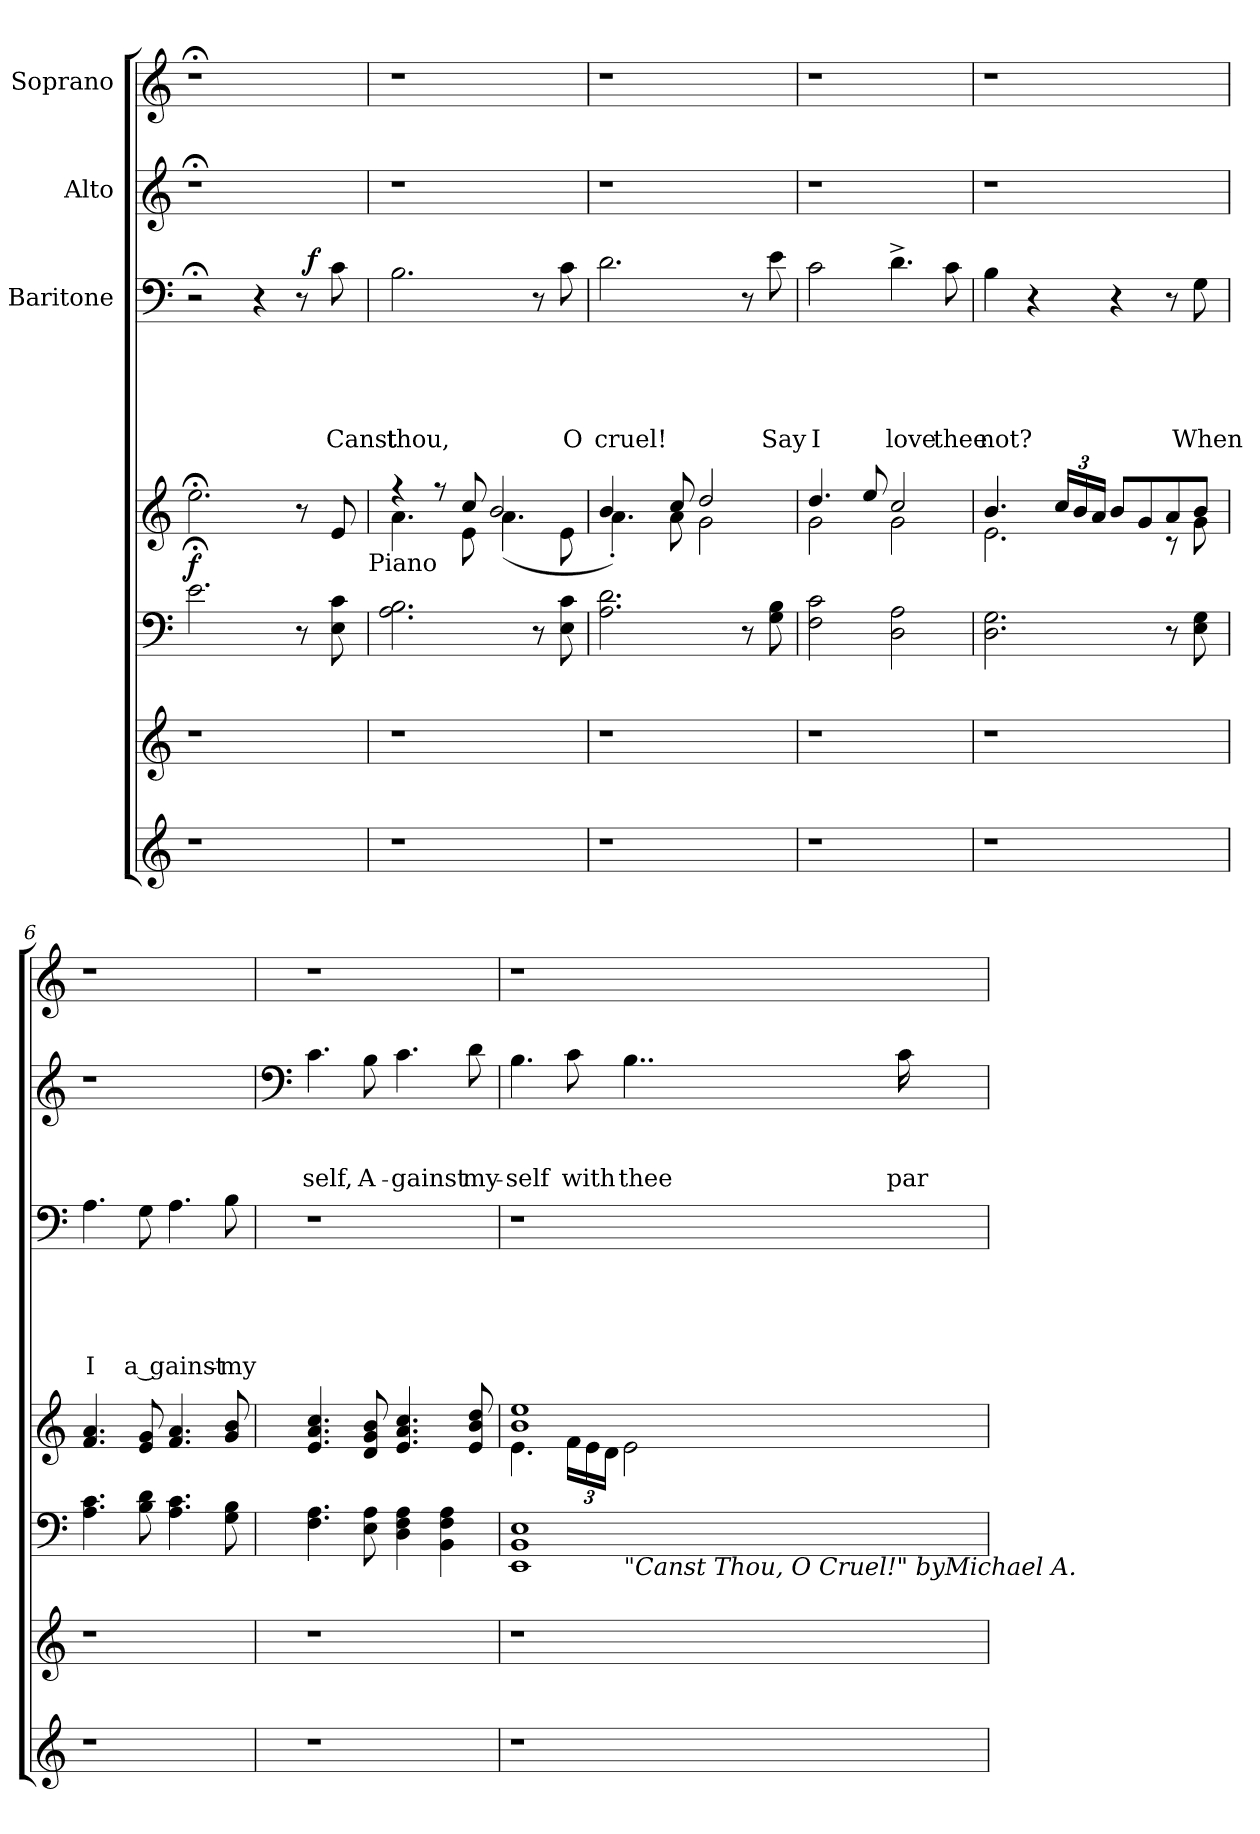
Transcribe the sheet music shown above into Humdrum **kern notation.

**kern	**kern	**kern	**kern	**dynam	**kern	**text	**text	**text	**text	**text	**dynam	**kern	**text	**text	**text	**kern
*part6	*part5	*part4	*part4	*part4	*part3	*part3	*part3	*part3	*part3	*part3	*part3	*part2	*part2	*part2	*part2	*part1
*staff7	*staff6	*staff5	*staff4	*staff4/5	*staff3	*staff3	*staff3	*staff3	*staff3	*staff3	*staff3	*staff2	*staff2	*staff2	*staff2	*staff1
*	*	*	*	*	*I"Baritone	*	*	*	*	*	*	*I"Alto	*	*	*	*I"Soprano
*clefG2	*clefG2	*clefF4	*clefG2	*	*clefF4	*	*	*	*	*	*	*clefG2	*	*	*	*clefG2
*k[]	*k[]	*k[]	*k[]	*	*k[]	*	*	*	*	*	*	*k[]	*	*	*	*k[]
*C:	*C:	*C:	*C:	*	*C:	*	*	*	*	*	*	*C:	*	*	*	*C:
*MM88	*MM88	*MM88	*MM88	*	*MM88	*	*	*	*	*	*	*MM88	*	*	*	*MM88
=1	=1	=1	=1	=1	=1	=1	=1	=1	=1	=1	=1	=1	=1	=1	=1	=1
!	!	!	!	!LO:DY:a=2	!	!	!	!	!	!	!	!	!	!	!	!
*	*	*	*	*	*^	*	*	*	*	*	*	*	*	*	*	*
1r	1r	2.e;<\	2.ee;<\	f	2r;<	2ryy	.	.	.	.	.	.	1r;<	.	.	.	1r;<
.	.	.	.	.	4r	4ryy	.	.	.	.	.	.	.	.	.	.	.
.	.	8r	8r	.	8r	32ryy	.	.	.	.	.	.	.	.	.	.	.
!	!	!	!	!	!	!	!	!	!	!	!	!LO:DY:a	!	!	!	!	!
.	.	.	.	.	.	8..ryy	.	.	.	.	.	f	.	.	.	.	.
!	!	!	!	!	!	!	!	!	!	!	!LO:LY:b	!	!	!	!	!	!
.	.	8E\ 8c\	8e/	.	8c\	.	.	.	.	.	Canst	.	.	.	.	.	.
!	!	!	!LO:TX:b:t=Piano	!	!	!	!	!	!	!	!	!	!	!	!	!	!
=2	=2	=2	=2	=2	=2	=2	=2	=2	=2	=2	=2	=2	=2	=2	=2	=2	=2
*	*	*	*^	*	*	*	*	*	*	*	*	*	*	*	*	*	*
!	!	!	!	!	!	!	!	!	!	!	!	!LO:LY:b	!	!	!	!	!	!
*	*	*	*	*	*	*v	*v	*	*	*	*	*	*	*	*	*	*	*
1r	1r	2.A\ 2.B\	4rff	4.a\	.	2.B\	.	.	.	.	thou,	.	1r	.	.	.	1r
.	.	.	8ree	.	.	.	.	.	.	.	.	.	.	.	.	.	.
.	.	.	8cc/	8e\	.	.	.	.	.	.	.	.	.	.	.	.	.
.	.	.	2b/	(>4.a\	.	.	.	.	.	.	.	.	.	.	.	.	.
.	.	8r	.	.	.	8r	.	.	.	.	.	.	.	.	.	.	.
!	!	!	!	!	!	!	!	!	!	!	!LO:LY:b	!	!	!	!	!	!
.	.	8E\ 8c\	.	8e\	.	8c\	.	.	.	.	O	.	.	.	.	.	.
=3	=3	=3	=3	=3	=3	=3	=3	=3	=3	=3	=3	=3	=3	=3	=3	=3	=3
!	!	!	!	!	!	!	!	!	!	!	!LO:LY:b	!	!	!	!	!	!
1r	1r	2.A\ 2.d\	4b/	4.a'<\)	.	2.d\	.	.	.	.	cruel!	.	1r	.	.	.	1r
.	.	.	8ryy	.	.	.	.	.	.	.	.	.	.	.	.	.	.
.	.	.	8cc/	8a\	.	.	.	.	.	.	.	.	.	.	.	.	.
.	.	.	2dd/	2g\	.	.	.	.	.	.	.	.	.	.	.	.	.
.	.	8r	.	.	.	8r	.	.	.	.	.	.	.	.	.	.	.
!	!	!	!	!	!	!	!	!	!	!	!LO:LY:b	!	!	!	!	!	!
.	.	8G\ 8B\	.	.	.	8e\	.	.	.	.	Say	.	.	.	.	.	.
=4	=4	=4	=4	=4	=4	=4	=4	=4	=4	=4	=4	=4	=4	=4	=4	=4	=4
!	!	!	!	!	!	!	!	!	!	!	!LO:LY:b:rj	!	!	!	!	!	!
1r	1r	2F\ 2c\	4.dd/	2g\	.	2c\	.	.	.	.	I	.	1r	.	.	.	1r
.	.	.	8ee/	.	.	.	.	.	.	.	.	.	.	.	.	.	.
!	!	!	!	!	!	!	!	!	!	!	!LO:LY:b	!	!	!	!	!	!
.	.	2D\ 2A\	2cc/	2g\	.	4.d^>\	.	.	.	.	love	.	.	.	.	.	.
!	!	!	!	!	!	!	!	!	!	!	!LO:LY:b	!	!	!	!	!	!
.	.	.	.	.	.	8c\	.	.	.	.	thee	.	.	.	.	.	.
=5	=5	=5	=5	=5	=5	=5	=5	=5	=5	=5	=5	=5	=5	=5	=5	=5	=5
!	!	!	!	!	!	!	!	!	!	!	!LO:LY:b	!	!	!	!	!	!
1r	1r	2.D\ 2.G\	4.b/	2.e\	.	4B\	.	.	.	.	not?	.	1r	.	.	.	1r
.	.	.	.	.	.	4r	.	.	.	.	.	.	.	.	.	.	.
*	*	*	*Xbrackettup	*	*	*	*	*	*	*	*	*	*	*	*	*	*
.	.	.	24cc/LL	.	.	.	.	.	.	.	.	.	.	.	.	.	.
.	.	.	24b/	.	.	.	.	.	.	.	.	.	.	.	.	.	.
.	.	.	24a/JJ	.	.	.	.	.	.	.	.	.	.	.	.	.	.
.	.	.	8b/L	.	.	4r	.	.	.	.	.	.	.	.	.	.	.
.	.	.	8g/	.	.	.	.	.	.	.	.	.	.	.	.	.	.
.	.	8r	8a/	8rc	.	8r	.	.	.	.	.	.	.	.	.	.	.
!	!	!	!	!	!	!	!	!	!	!	!LO:LY:b	!	!	!	!	!	!
.	.	8E\ 8G\	8b/J	8g\	.	8G\	.	.	.	.	When	.	.	.	.	.	.
=6	=6	=6	=6	=6	=6	=6	=6	=6	=6	=6	=6	=6	=6	=6	=6	=6	=6
!	!	!	!	!	!	!	!	!	!	!	!LO:LY:b:rj	!	!	!	!	!	!
*	*	*	*v	*v	*	*	*	*	*	*	*	*	*	*	*	*	*
1r	1r	4.A\ 4.c\	4.f/ 4.a/	.	4.A\	.	.	.	.	I	.	1r	.	.	.	1r
!	!	!	!	!	!	!	!	!	!	!LO:LY:b:rj	!	!	!	!	!	!
.	.	8B\ 8d\	8e/ 8g/	.	8G\	.	.	.	.	a gainst-	.	.	.	.	.	.
.	.	4.A\ 4.c\	4.f/ 4.a/	.	4.A\	.	.	.	.	.	.	.	.	.	.	.
!	!	!	!	!	!	!	!	!	!	!LO:LY:b	!	!	!	!	!	!
.	.	8G\ 8B\	8g/ 8b/	.	8B\	.	.	.	.	-my-	.	.	.	.	.	.
!!LO:LB:g=z
=7	=7	=7	=7	=7	=7	=7	=7	=7	=7	=7	=7	=7	=7	=7	=7	=7
*	*	*	*	*	*	*	*	*	*	*	*	*clefF4	*	*	*	*
!	!	!	!	!	!	!	!	!	!	!	!	!	!	!	!LO:LY:b	!
1r	1r	4.F\ 4.A\	4.e/ 4.a/ 4.cc/	.	1r	.	.	.	.	.	.	4.c\	.	.	self,	1r
!	!	!	!	!	!	!	!	!	!	!	!	!	!	!	!LO:LY:b	!
.	.	8E\ 8A\	8d/ 8g/ 8b/	.	.	.	.	.	.	.	.	8B\	.	.	A-	.
!	!	!	!	!	!	!	!	!	!	!	!	!	!	!	!LO:LY:b	!
.	.	4D\ 4F\ 4A\	4.e/ 4.a/ 4.cc/	.	.	.	.	.	.	.	.	4.c\	.	.	-gainst	.
.	.	4BB\ 4F\ 4A\	.	.	.	.	.	.	.	.	.	.	.	.	.	.
!	!	!	!	!	!	!	!	!	!	!	!	!	!	!	!LO:LY:b	!
.	.	.	8e/ 8b/ 8dd/	.	.	.	.	.	.	.	.	8d\	.	.	my-	.
=8	=8	=8	=8	=8	=8	=8	=8	=8	=8	=8	=8	=8	=8	=8	=8	=8
*	*	*	*^	*	*	*	*	*	*	*	*	*	*	*	*	*
!	!	!	!	!	!	!	!	!	!	!	!	!	!	!	!	!LO:LY:b	!
*	*	*^	*	*	*	*	*	*	*	*	*	*	*	*	*	*	*
1r	1r	1EE 1BB 1E	2ryy	1b 1ee	4.e\	.	1r	.	.	.	.	.	.	4.B\	.	.	-self	1r
!	!	!	!	!	!	!	!	!	!	!	!	!	!	!	!	!	!LO:LY:b	!
.	.	.	.	.	24f\LL	.	.	.	.	.	.	.	.	8c\	.	.	with	.
.	.	.	.	.	24e\	.	.	.	.	.	.	.	.	.	.	.	.	.
.	.	.	.	.	24d\JJ	.	.	.	.	.	.	.	.	.	.	.	.	.
!	!	!	!LO:TX:b:i:t="Canst Thou, O Cruel!" byMichael A.	!	!	!	!	!	!	!	!	!	!	!	!	!	!	!
!	!	!	!	!	!	!	!	!	!	!	!	!	!	!	!	!	!LO:LY:b	!
.	.	.	2ryy	.	2e\	.	.	.	.	.	.	.	.	4..B\	.	.	thee	.
!	!	!	!	!	!	!	!	!	!	!	!	!	!	!	!	!	!LO:LY:b	!
.	.	.	.	.	.	.	.	.	.	.	.	.	.	16c\	.	.	par-	.
*	*	*v	*v	*	*	*	*	*	*	*	*	*	*	*	*	*	*	*
*	*	*	*v	*v	*	*	*	*	*	*	*	*	*	*	*	*	*
=	=	=	=	=	=	=	=	=	=	=	=	=	=	=	=	=
*-	*-	*-	*-	*-	*-	*-	*-	*-	*-	*-	*-	*-	*-	*-	*-	*-
